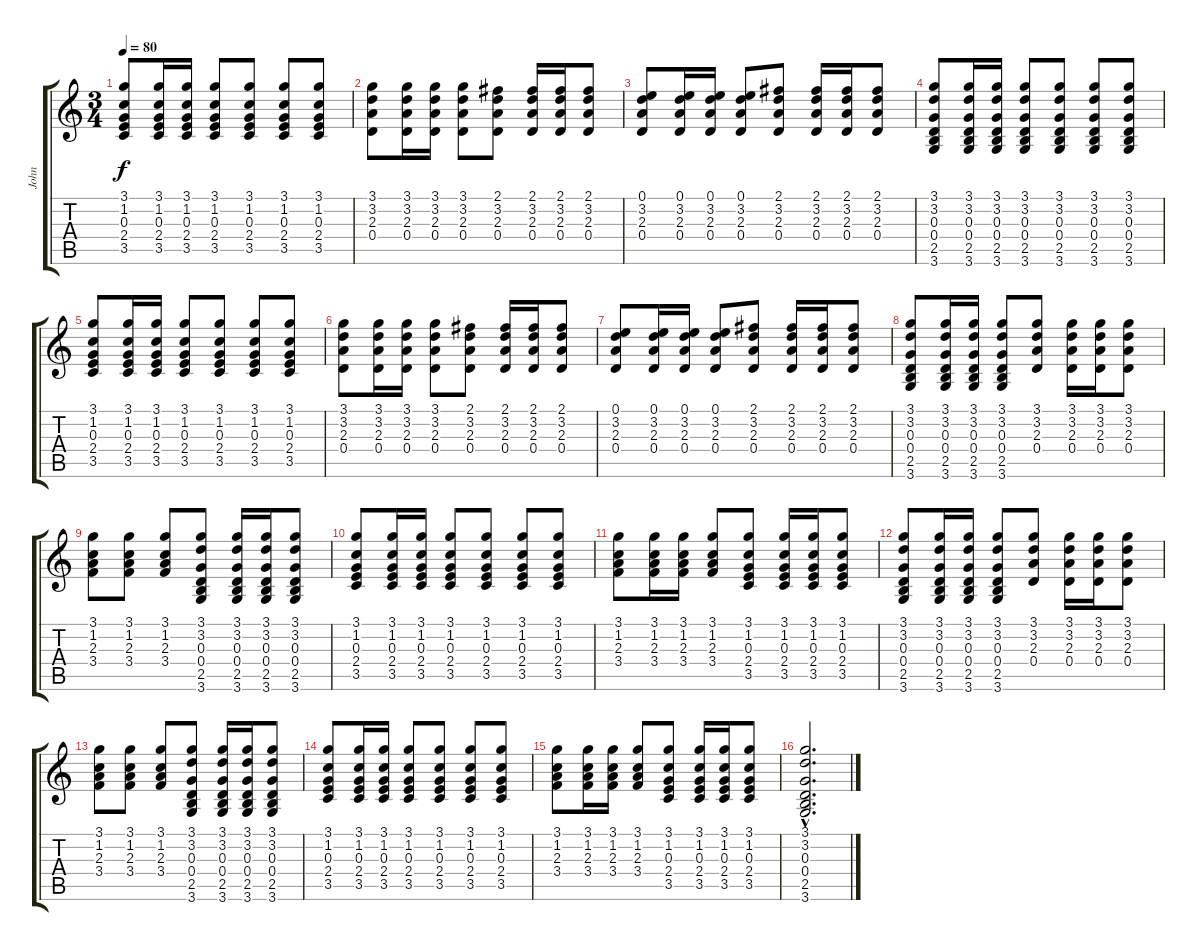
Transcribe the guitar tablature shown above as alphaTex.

\track ("John" "John") {instrument acousticguitarsteel}
\staff {score tabs}
\tuning (E4 B3 G3 D3 A2 E2) {hide}
\ts (3 4)
\tempo 80
\clef g2
\ks c
(3.1 1.2 0.3 2.4 3.5).8{dy f} (3.1 1.2 0.3 2.4 3.5).16 (3.1 1.2 0.3 2.4 3.5).16 (3.1 1.2 0.3 2.4 3.5).8 (3.1 1.2 0.3 2.4 3.5).8 (3.1 1.2 0.3 2.4 3.5).8 (3.1 1.2 0.3 2.4 3.5).8 |
(3.1 3.2 2.3 0.4).8 (3.1 3.2 2.3 0.4).16 (3.1 3.2 2.3 0.4).16 (3.1 3.2 2.3 0.4).8 (2.1 3.2 2.3 0.4).8 (2.1 3.2 2.3 0.4).16 (2.1 3.2 2.3 0.4).16 (2.1 3.2 2.3 0.4).8 |
(0.1 3.2 2.3 0.4).8 (0.1 3.2 2.3 0.4).16 (0.1 3.2 2.3 0.4).16 (0.1 3.2 2.3 0.4).8 (2.1 3.2 2.3 0.4).8 (2.1 3.2 2.3 0.4).16 (2.1 3.2 2.3 0.4).16 (2.1 3.2 2.3 0.4).8 |
(3.1 3.2 0.3 0.4 2.5 3.6).8 (3.1 3.2 0.3 0.4 2.5 3.6).16 (3.1 3.2 0.3 0.4 2.5 3.6).16 (3.1 3.2 0.3 0.4 2.5 3.6).8 (3.1 3.2 0.3 0.4 2.5 3.6).8 (3.1 3.2 0.3 0.4 2.5 3.6).8 (3.1 3.2 0.3 0.4 2.5 3.6).8 |
(3.1 1.2 0.3 2.4 3.5).8 (3.1 1.2 0.3 2.4 3.5).16 (3.1 1.2 0.3 2.4 3.5).16 (3.1 1.2 0.3 2.4 3.5).8 (3.1 1.2 0.3 2.4 3.5).8 (3.1 1.2 0.3 2.4 3.5).8 (3.1 1.2 0.3 2.4 3.5).8 |
(3.1 3.2 2.3 0.4).8 (3.1 3.2 2.3 0.4).16 (3.1 3.2 2.3 0.4).16 (3.1 3.2 2.3 0.4).8 (2.1 3.2 2.3 0.4).8 (2.1 3.2 2.3 0.4).16 (2.1 3.2 2.3 0.4).16 (2.1 3.2 2.3 0.4).8 |
(0.1 3.2 2.3 0.4).8 (0.1 3.2 2.3 0.4).16 (0.1 3.2 2.3 0.4).16 (0.1 3.2 2.3 0.4).8 (2.1 3.2 2.3 0.4).8 (2.1 3.2 2.3 0.4).16 (2.1 3.2 2.3 0.4).16 (2.1 3.2 2.3 0.4).8 |
(3.1 3.2 0.3 0.4 2.5 3.6).8 (3.1 3.2 0.3 0.4 2.5 3.6).16 (3.1 3.2 0.3 0.4 2.5 3.6).16 (3.1 3.2 0.3 0.4 2.5 3.6).8 (3.1 3.2 2.3 0.4).8 (3.1 3.2 2.3 0.4).16 (3.1 3.2 2.3 0.4).16 (3.1 3.2 2.3 0.4).8 |
(3.1 1.2 2.3 3.4).8 (3.1 1.2 2.3 3.4).8 (3.1 1.2 2.3 3.4).8 (3.1 3.2 0.3 0.4 2.5 3.6).8 (3.1 3.2 0.3 0.4 2.5 3.6).16 (3.1 3.2 0.3 0.4 2.5 3.6).16 (3.1 3.2 0.3 0.4 2.5 3.6).8 |
(3.1 1.2 0.3 2.4 3.5).8 (3.1 1.2 0.3 2.4 3.5).16 (3.1 1.2 0.3 2.4 3.5).16 (3.1 1.2 0.3 2.4 3.5).8 (3.1 1.2 0.3 2.4 3.5).8 (3.1 1.2 0.3 2.4 3.5).8 (3.1 1.2 0.3 2.4 3.5).8 |
(3.1 1.2 2.3 3.4).8 (3.1 1.2 2.3 3.4).16 (3.1 1.2 2.3 3.4).16 (3.1 1.2 2.3 3.4).8 (3.1 1.2 0.3 2.4 3.5).8 (3.1 1.2 0.3 2.4 3.5).16 (3.1 1.2 0.3 2.4 3.5).16 (3.1 1.2 0.3 2.4 3.5).8 |
(3.1 3.2 0.3 0.4 2.5 3.6).8 (3.1 3.2 0.3 0.4 2.5 3.6).16 (3.1 3.2 0.3 0.4 2.5 3.6).16 (3.1 3.2 0.3 0.4 2.5 3.6).8 (3.1 3.2 2.3 0.4).8 (3.1 3.2 2.3 0.4).16 (3.1 3.2 2.3 0.4).16 (3.1 3.2 2.3 0.4).8 |
(3.1 1.2 2.3 3.4).8 (3.1 1.2 2.3 3.4).8 (3.1 1.2 2.3 3.4).8 (3.1 3.2 0.3 0.4 2.5 3.6).8 (3.1 3.2 0.3 0.4 2.5 3.6).16 (3.1 3.2 0.3 0.4 2.5 3.6).16 (3.1 3.2 0.3 0.4 2.5 3.6).8 |
(3.1 1.2 0.3 2.4 3.5).8 (3.1 1.2 0.3 2.4 3.5).16 (3.1 1.2 0.3 2.4 3.5).16 (3.1 1.2 0.3 2.4 3.5).8 (3.1 1.2 0.3 2.4 3.5).8 (3.1 1.2 0.3 2.4 3.5).8 (3.1 1.2 0.3 2.4 3.5).8 |
(3.1 1.2 2.3 3.4).8 (3.1 1.2 2.3 3.4).16 (3.1 1.2 2.3 3.4).16 (3.1 1.2 2.3 3.4).8 (3.1 1.2 0.3 2.4 3.5).8 (3.1 1.2 0.3 2.4 3.5).16 (3.1 1.2 0.3 2.4 3.5).16 (3.1 1.2 0.3 2.4 3.5).8 |
(3.1{hac} 3.2{hac} 0.3{hac} 0.4{hac} 2.5{hac} 3.6{hac}).2{d}
